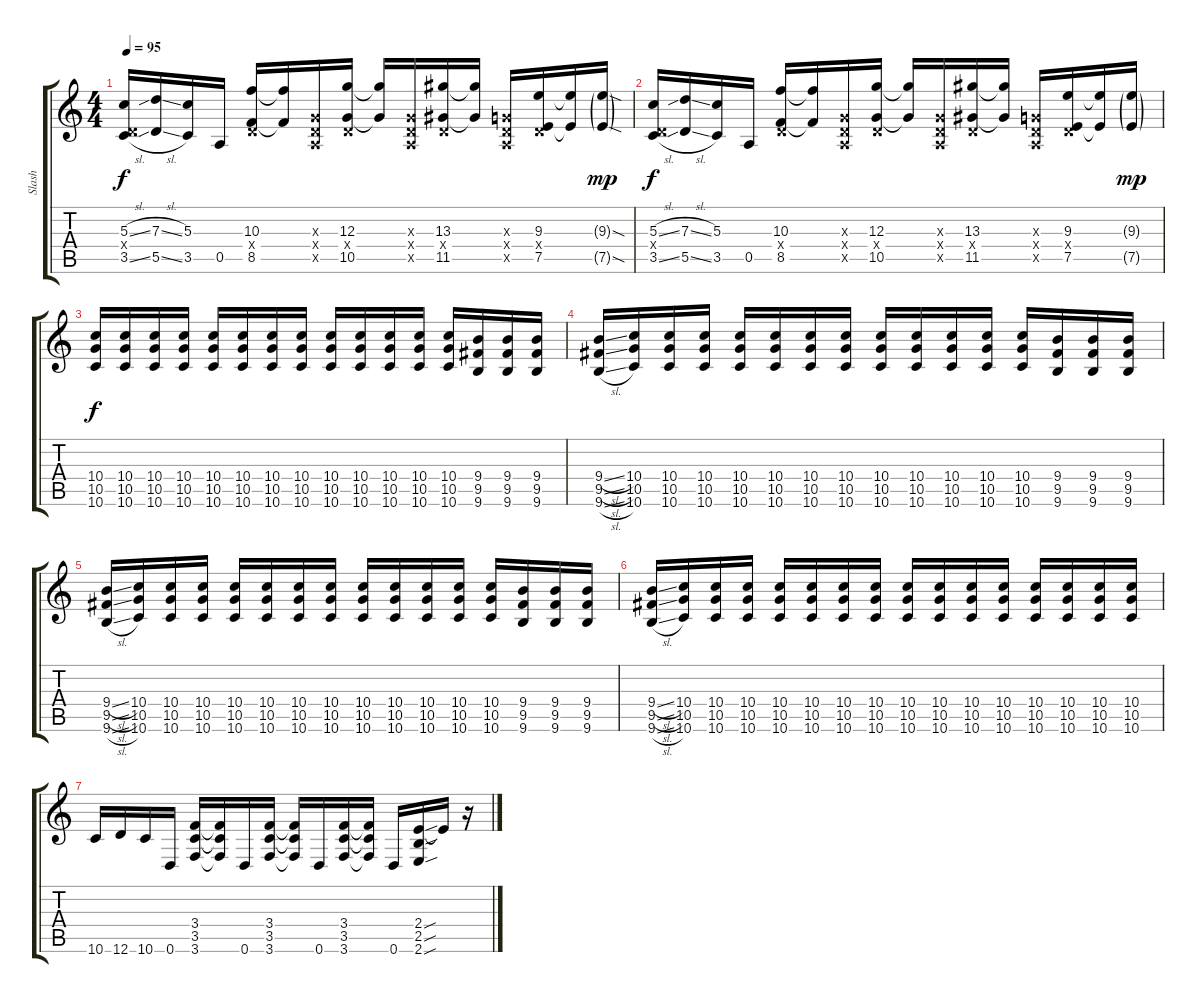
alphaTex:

\track ("Slash" "Slash") {instrument electricguitarclean}
\staff {score tabs}
\tuning (E4 B3 G3 D3 A2 D2) {hide}
\ts (4 4)
\tempo 95
\clef g2
\ks c
(5.3{sl} 0.4{x} 3.5{sl}).16{dy f} (7.3{sl} 5.5{sl}).16 (5.3 3.5).16 0.5.16 (10.3 0.4{x} 8.5).16 (10.3{t} 8.5{t}).16 (0.3{x} 0.4{x} 0.5{x}).16 (12.3 0.4{x} 10.5).16 (12.3{t} 10.5{t}).16 (0.3{x} 0.4{x} 0.5{x}).16 (13.3 0.4{x} 11.5).16 (13.3{t} 11.5{t}).16 (0.3{x} 0.4{x} 0.5{x}).16 (9.3 0.4{x} 7.5).16 (9.3{t} 7.5{t}).16 (9.3{sod g} 7.5{sod g}).16{dy mp} |
(5.3{sl} 0.4{x} 3.5{sl}).16{dy f} (7.3{sl} 5.5{sl}).16 (5.3 3.5).16 0.5.16 (10.3 0.4{x} 8.5).16 (10.3{t} 8.5{t}).16 (0.3{x} 0.4{x} 0.5{x}).16 (12.3 0.4{x} 10.5).16 (12.3{t} 10.5{t}).16 (0.3{x} 0.4{x} 0.5{x}).16 (13.3 0.4{x} 11.5).16 (13.3{t} 11.5{t}).16 (0.3{x} 0.4{x} 0.5{x}).16 (9.3 0.4{x} 7.5).16 (9.3{t} 7.5{t}).16 (9.3{g} 7.5{g}).16{dy mp} |
(10.4 10.5 10.6).16{dy f} (10.4 10.5 10.6).16 (10.4 10.5 10.6).16 (10.4 10.5 10.6).16 (10.4 10.5 10.6).16 (10.4 10.5 10.6).16 (10.4 10.5 10.6).16 (10.4 10.5 10.6).16 (10.4 10.5 10.6).16 (10.4 10.5 10.6).16 (10.4 10.5 10.6).16 (10.4 10.5 10.6).16 (10.4 10.5 10.6).16 (9.4 9.5 9.6).16 (9.4 9.5 9.6).16 (9.4 9.5 9.6).16 |
(9.4{sl} 9.5{sl} 9.6{sl}).16 (10.4 10.5 10.6).16 (10.4 10.5 10.6).16 (10.4 10.5 10.6).16 (10.4 10.5 10.6).16 (10.4 10.5 10.6).16 (10.4 10.5 10.6).16 (10.4 10.5 10.6).16 (10.4 10.5 10.6).16 (10.4 10.5 10.6).16 (10.4 10.5 10.6).16 (10.4 10.5 10.6).16 (10.4 10.5 10.6).16 (9.4 9.5 9.6).16 (9.4 9.5 9.6).16 (9.4 9.5 9.6).16 |
(9.4{sl} 9.5{sl} 9.6{sl}).16 (10.4 10.5 10.6).16 (10.4 10.5 10.6).16 (10.4 10.5 10.6).16 (10.4 10.5 10.6).16 (10.4 10.5 10.6).16 (10.4 10.5 10.6).16 (10.4 10.5 10.6).16 (10.4 10.5 10.6).16 (10.4 10.5 10.6).16 (10.4 10.5 10.6).16 (10.4 10.5 10.6).16 (10.4 10.5 10.6).16 (9.4 9.5 9.6).16 (9.4 9.5 9.6).16 (9.4 9.5 9.6).16 |
(9.4{sl} 9.5{sl} 9.6{sl}).16 (10.4 10.5 10.6).16 (10.4 10.5 10.6).16 (10.4 10.5 10.6).16 (10.4 10.5 10.6).16 (10.4 10.5 10.6).16 (10.4 10.5 10.6).16 (10.4 10.5 10.6).16 (10.4 10.5 10.6).16 (10.4 10.5 10.6).16 (10.4 10.5 10.6).16 (10.4 10.5 10.6).16 (10.4 10.5 10.6).16 (10.4 10.5 10.6).16 (10.4 10.5 10.6).16 (10.4 10.5 10.6).16 |
10.6.16 12.6.16 10.6.16 0.6.16 (3.4 3.5 3.6).16 (3.4{t} 3.5{t} 3.6{t}).16 0.6.16 (3.4 3.5 3.6).16 (3.4{t} 3.5{t} 3.6{t}).16 0.6.16 (3.4 3.5 3.6).16 (3.4{t} 3.5{t} 3.6{t}).16 0.6.16 (2.4{sou} 2.5{sou} 2.6{sou}).16 2.4{t}.16 r.16
